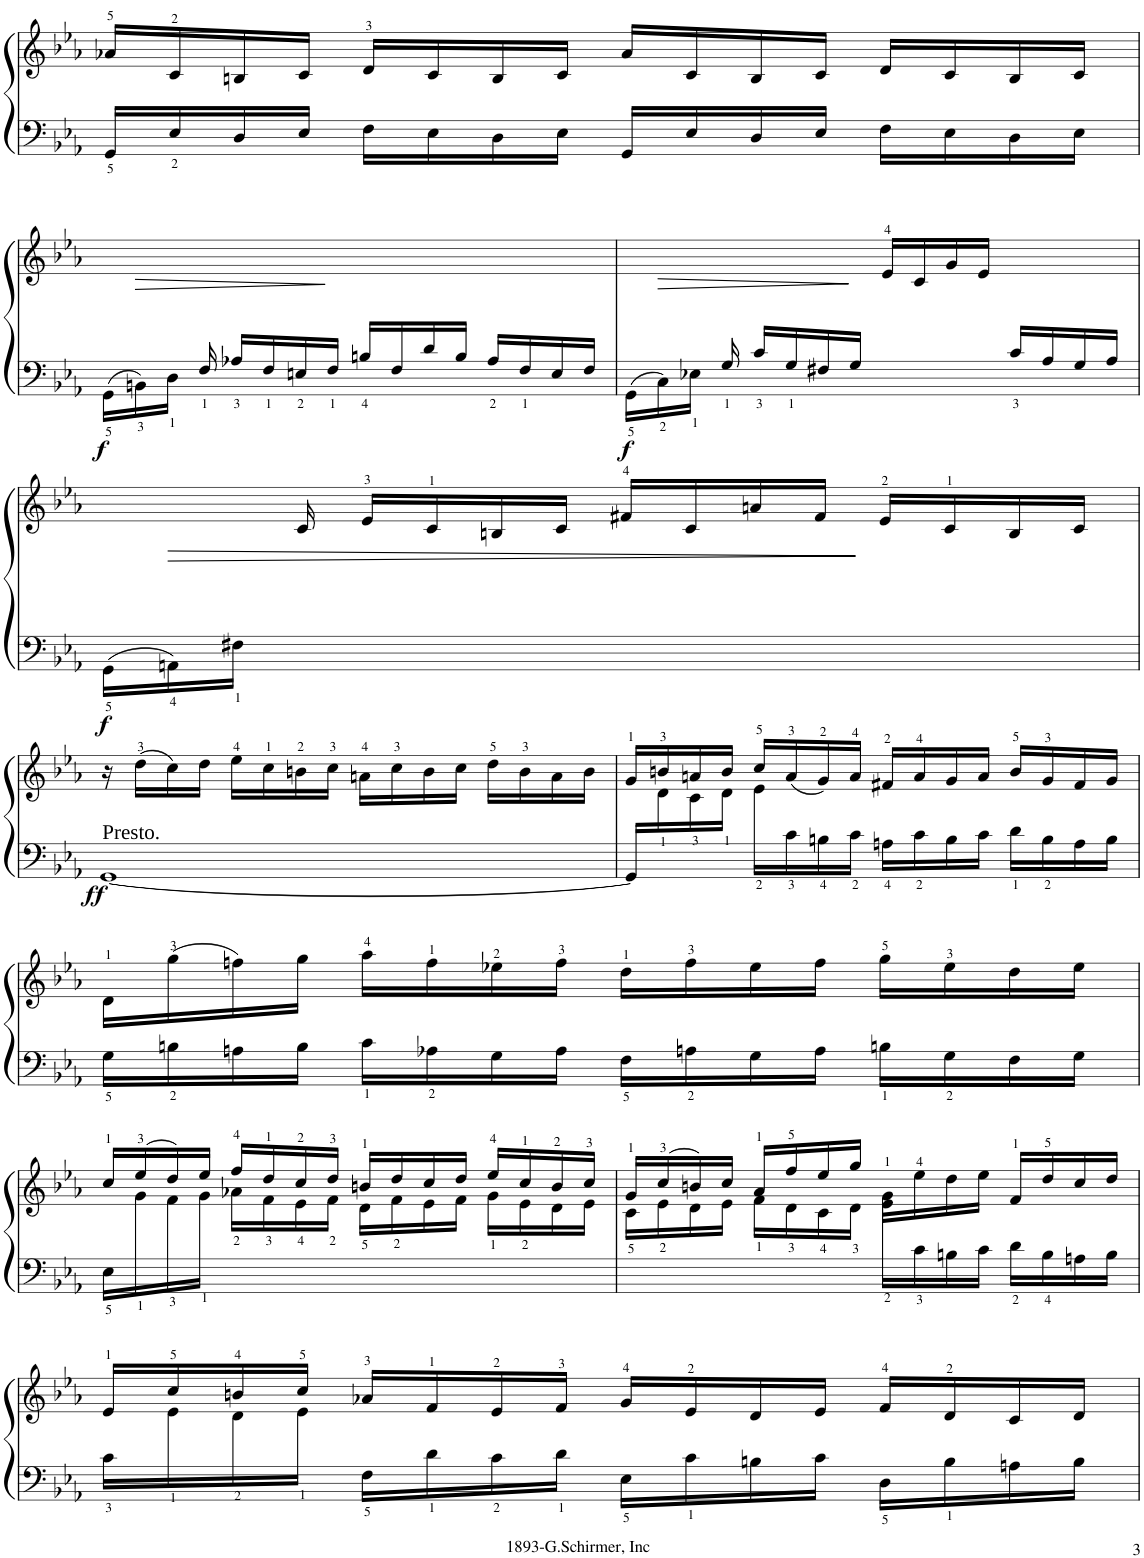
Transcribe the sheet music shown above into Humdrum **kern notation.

**kern	**kern	**dynam
*part1	*part1	*part1
*staff2	*staff1	*staff1/2
*I"Piano	*	*
*I'Pno	*	*
!!LO:PB:g=z
*clefF4	*clefG2	*
*k[b-e-a-]	*k[b-e-a-]	*
*M4/4	*M4/4	*
*met(c)	*met(c)	*
=24	=24	=24
16GG/LL	16a-X/LL	.
16E-/	16c/	.
16D/	16Bn/	.
16E-/JJ	16c/JJ	.
16F\LL	16d/LL	.
16E-\	16c/	.
16D\	16B/	.
16E-\JJ	16c/JJ	.
16GG/LL	16a-/LL	.
16E-/	16c/	.
16D/	16B/	.
16E-/JJ	16c/JJ	.
16F\LL	16d/LL	.
16E-\	16c/	.
16D\	16B/	.
16E-\JJ	16c/JJ	.
!!LO:LB:g=z
=25	=25	=25
!	!	!LO:DY:b=2
16GG\LL	1ryy	f
16BBn\	.	.
16D\JJ	.	.
16F/	.	.
16A-X/LL	.	.
16F/	.	.
16En/	.	.
16F/JJ	.	.
16Bn/LL	.	.
16F/	.	.
16d/	.	.
16B/JJ	.	.
16A-/LL	.	.
16F/	.	.
16E/	.	.
16F/JJ	.	.
=26	=26	=26
!	!	!LO:DY:b=2
16GG\LL	2ryy	f
16C\	.	.
16E-X\JJ	.	.
16G/	.	.
16c/LL	.	.
16G/	.	.
16F#X/	.	.
16G/JJ	.	.
4ryy	16e-/LL	.
.	16c/	.
.	16g/	.
.	16e-/JJ	.
16c/LL	4ryy	.
16A-/	.	.
16G/	.	.
16A-/JJ	.	.
!!LO:LB:g=z
=27	=27	=27
!	!	!LO:DY:b=2
16GG\LL	8ryy	f
16AAn\	.	.
16F#X\JJ	16ryy	.
16ryy	16c/	.
4ryy	16e-/LL	.
.	16c/	.
.	16Bn/	.
.	16c/JJ	.
2ryy	16f#X/LL	.
.	16c/	.
.	16an/	.
.	16f#/JJ	.
.	16e-/LL	.
.	16c/	.
.	16B/	.
.	16c/JJ	.
!!LO:LB:g=z
=28	=28	=28
!LO:TX:a:t=Presto.	!	!
!	!	!LO:DY:b=2
[1GG	16r	ff
.	(16dd\LL	.
.	16cc\)	.
.	16dd\JJ	.
.	16ee-\LL	.
.	16cc\	.
.	16bn\	.
.	16cc\JJ	.
.	16an\LL	.
.	16cc\	.
.	16b\	.
.	16cc\JJ	.
.	16dd\LL	.
.	16b\	.
.	16a\	.
.	16b\JJ	.
=29	=29	=29
*	*^	*
16GG/LL]	16g/LL	16ryy	.
4ryy	16bn/	16d\	.
.	16an/	16c\	.
.	16b/JJ	16d\JJ	.
.	16cc/LL	16e-\LL	.
16c\	(16a/	2ryy	.
16Bn\	16g/)	.	.
16c\JJ	16a/JJ	.	.
16An\LL	16f#X/LL	.	.
16c\	16a/	.	.
16B\	16g/	.	.
16c\JJ	16a/JJ	.	.
16d\LL	16b/LL	.	.
16B\	16g/	8.ryy	.
16A\	16f#/	.	.
16B\JJ	16g/JJ	.	.
*	*v	*v	*
!!LO:LB:g=z
=30	=30	=30
16G\LL	16d\LL	.
16Bn\	(16gg\	.
16An\	16ffn\)	.
16B\JJ	16gg\JJ	.
16c\LL	16aa-\LL	.
16A-X\	16ff\	.
16G\	16ee-X\	.
16A-\JJ	16ff\JJ	.
16F\LL	16dd\LL	.
16An\	16ff\	.
16G\	16ee-\	.
16A\JJ	16ff\JJ	.
16Bn\LL	16gg\LL	.
16G\	16ee-\	.
16F\	16dd\	.
16G\JJ	16ee-\JJ	.
!!LO:LB:g=z
=31	=31	=31
*^	*^	*
16E-\LL	1ryy	16cc/LL	16ryy	.
2...ryy	.	(16ee-/	16g\	.
.	.	16dd/)	16f\	.
.	.	16ee-/JJ	16g\JJ	.
.	.	16ff/LL	16a-X\LL	.
.	.	16dd/	16f\	.
.	.	16cc/	16e-\	.
.	.	16dd/JJ	16f\JJ	.
.	.	16bn/LL	16d\LL	.
.	.	16dd/	16f\	.
.	.	16cc/	16e-\	.
.	.	16dd/JJ	16f\JJ	.
.	.	16ee-/LL	16g\LL	.
.	.	16cc/	16e-\	.
.	.	16b/	16d\	.
.	.	16cc/JJ	16e-\JJ	.
*v	*v	*	*	*
=32	=32	=32	=32
*	*	*^	*
2ryy	16g/LL	16c\LL	2ryy	.
.	(16cc/	16e-\	.	.
.	16bn/)	16d\	.	.
.	16cc/JJ	16e-\JJ	.	.
.	16a-/LL	16f\LL	.	.
.	16ff/	16d\	.	.
.	16ee-/	16c\	.	.
.	16gg/JJ	16d\JJ	.	.
16ryy	16g\LL	16ryy	16e-\LL	.
16c\	16ee-\	16ryy	4..ryy	.
16Bn\	16dd\	8ryy	.	.
16c\JJ	16ee-\JJ	.	.	.
16d\LL	16f/LL	4ryy	.	.
16B\	16dd/	.	.	.
16An\	16cc/	.	.	.
16B\JJ	16dd/JJ	.	.	.
*	*	*v	*v	*
!!LO:LB:g=z
=33	=33	=33	=33
16c\LL	16e-/LL	16ryy	.
8.ryy	16cc/	16e-\	.
.	16bn/	16d\	.
.	16cc/JJ	16e-\JJ	.
16F\LL	16a-X/LL	2.ryy	.
16d\	16f/	.	.
16c\	16e-/	.	.
16d\JJ	16f/JJ	.	.
16E-\LL	16g/LL	.	.
16c\	16e-/	.	.
16Bn\	16d/	.	.
16c\JJ	16e-/JJ	.	.
16D\LL	16f/LL	.	.
16B\	16d/	.	.
16An\	16c/	.	.
16B\JJ	16d/JJ	.	.
*	*v	*v	*
=	=	=
*-	*-	*-
